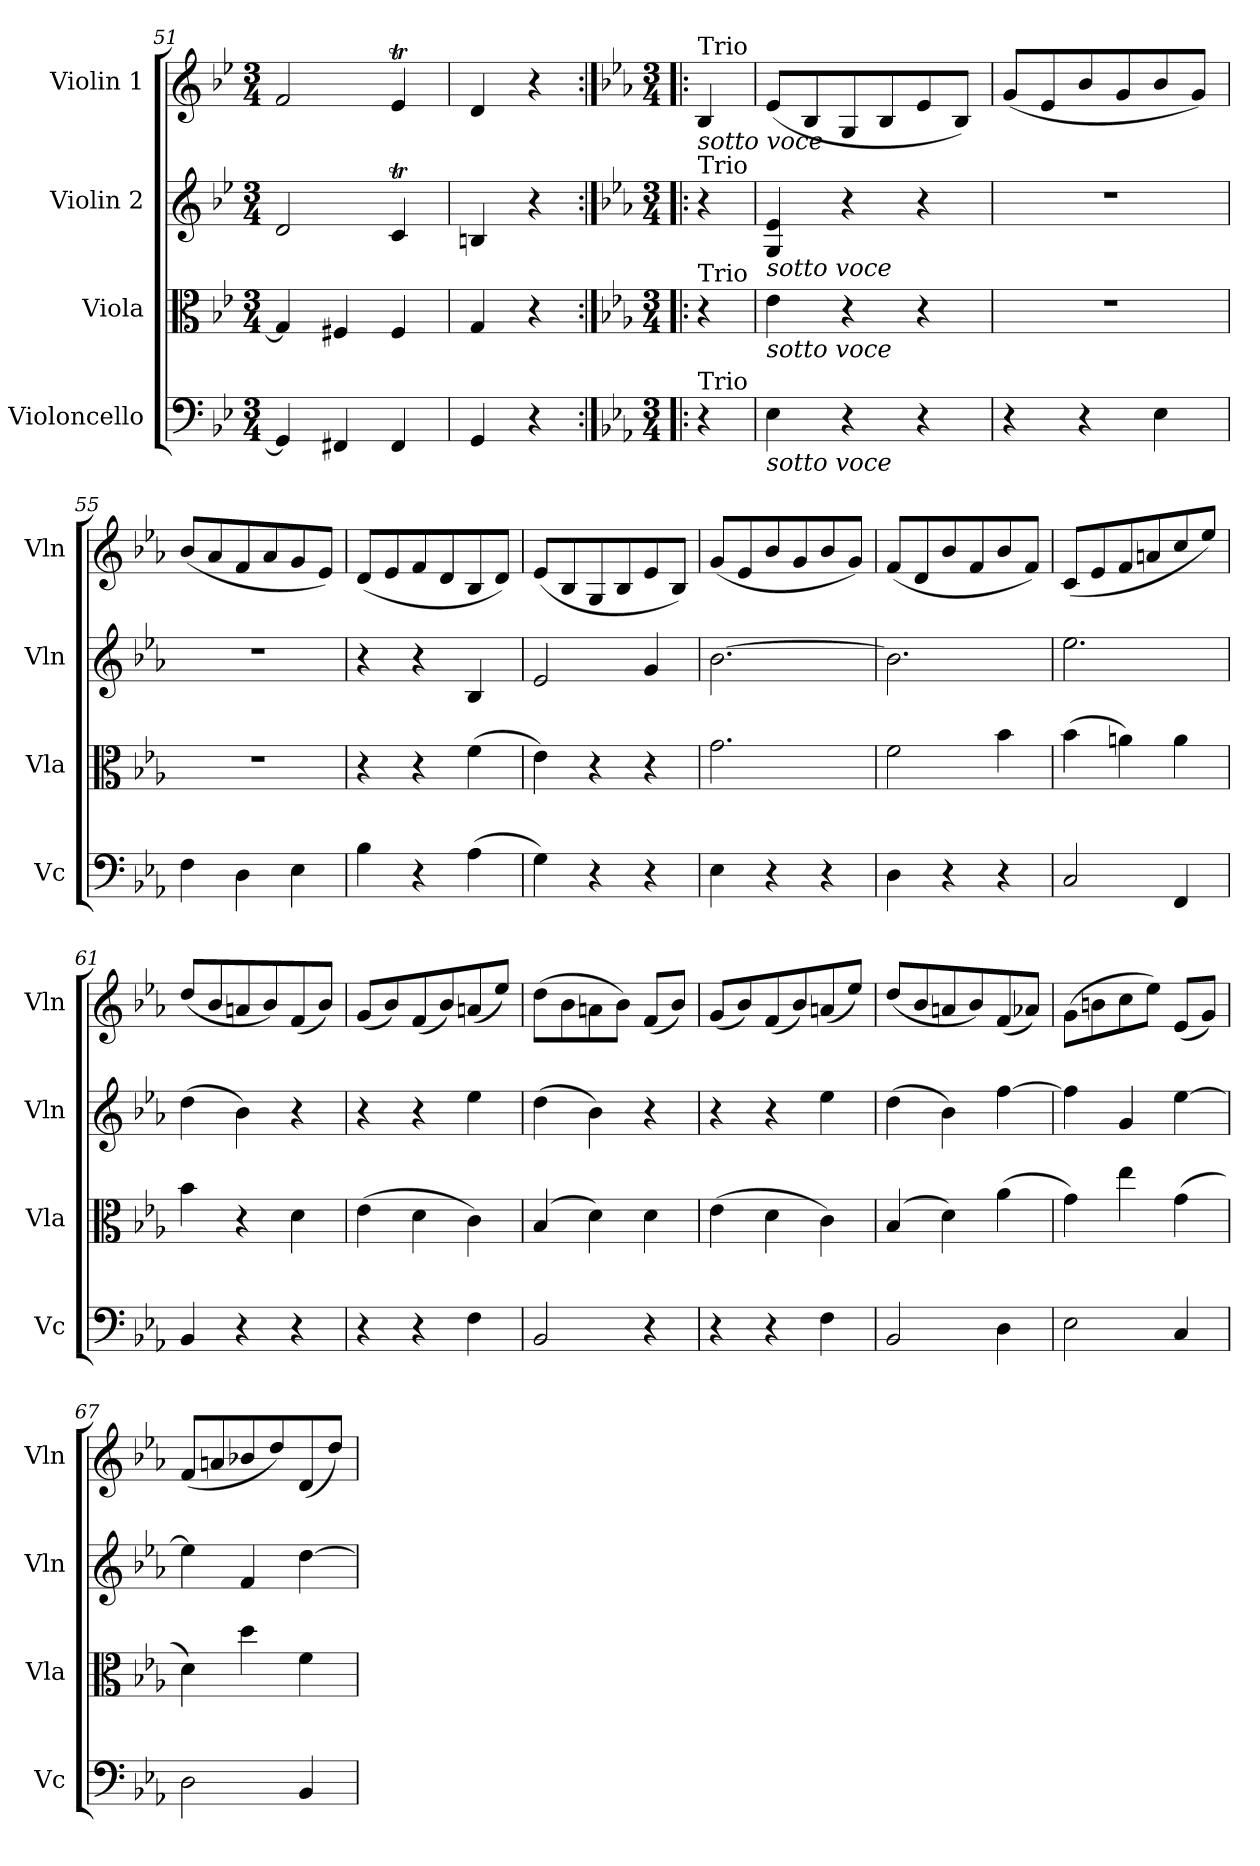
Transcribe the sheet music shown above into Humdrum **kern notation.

**kern	**kern	**kern	**kern
*part4	*part3	*part2	*part1
*staff4	*staff3	*staff2	*staff1
*I"Violoncello	*I"Viola	*I"Violin 2	*I"Violin 1
*I'Vc	*I'Vla	*I'Vln	*I'Vln
*clefF4	*clefC3	*clefG2	*clefG2
*k[b-e-]	*k[b-e-]	*k[b-e-]	*k[b-e-]
*M3/4	*M3/4	*M3/4	*M3/4
=51	=51	=51	=51
4GG/]	4G/]	2d/	2f/
4FF#X/	4F#X/	.	.
4FF#/	4F#/	4cT/	4e-T/
=51X2	=51X2	=51X2	=51X2
4GG/	4G/	4Bn/	4d/
4r	4r	4r	4r
!!LO:LB:g=z
=52:|!|:	=52:|!|:	=52:|!|:	=52:|!|:
*k[b-e-a-]	*k[b-e-a-]	*k[b-e-a-]	*k[b-e-a-]
*M3/4	*M3/4	*M3/4	*M3/4
!	!	!	!LO:TX:a:t=Trio
!	!	!	!LO:TX:b:i:t=sotto voce
!	!	!LO:TX:a:t=Trio	!
!	!LO:TX:a:t=Trio	!	!
!LO:TX:a:t=Trio	!	!	!
4r	4r	4r	4B-/
=53	=53	=53	=53
!	!	!LO:TX:b:i:t=sotto voce	!
!	!LO:TX:b:i:t=sotto voce	!	!
!LO:TX:b:i:t=sotto voce	!	!	!
4E-\	4e-\	4G/ 4e-/	(8e-/L
.	.	.	8B-/
4r	4r	4r	8G/
.	.	.	8B-/
4r	4r	4r	8e-/
.	.	.	8B-/J)
=54	=54	=54	=54
4r	2.r	2.r	(8g/L
.	.	.	8e-/
4r	.	.	8b-/
.	.	.	8g/
4E-\	.	.	8b-/
.	.	.	8g/J)
=55	=55	=55	=55
4F\	2.r	2.r	(8b-/L
.	.	.	8a-/
4D\	.	.	8f/
.	.	.	8a-/
4E-\	.	.	8g/
.	.	.	8e-/J)
=56	=56	=56	=56
4B-\	4r	4r	(8d/L
.	.	.	8e-/
4r	4r	4r	8f/
.	.	.	8d/
(4A-\	(4f\	4B-/	8B-/
.	.	.	8d/J)
=57	=57	=57	=57
4G\)	4e-\)	2e-/	(8e-/L
.	.	.	8B-/
4r	4r	.	8G/
.	.	.	8B-/
4r	4r	4g/	8e-/
.	.	.	8B-/J)
!!LO:LB:g=z
=58	=58	=58	=58
4E-\	2.g\	[2.b-\	(8g/L
.	.	.	8e-/
4r	.	.	8b-/
.	.	.	8g/
4r	.	.	8b-/
.	.	.	8g/J)
=59	=59	=59	=59
4D\	2f\	2.b-\]	(8f/L
.	.	.	8d/
4r	.	.	8b-/
.	.	.	8f/
4r	4b-\	.	8b-/
.	.	.	8f/J)
=60	=60	=60	=60
2C/	(4b-\	2.ee-\	(8c/L
.	.	.	8e-/
.	4an\)	.	8f/
.	.	.	8an/
4FF/	4a\	.	8cc/
.	.	.	8ee-/J)
=61	=61	=61	=61
4BB-/	4b-\	(4dd\	(8dd/L
.	.	.	8b-/
4r	4r	4b-\)	8an/
.	.	.	8b-/)
4r	4d\	4r	(8f/
.	.	.	8b-/J)
=62	=62	=62	=62
4r	(4e-\	4r	(8g/L
.	.	.	8b-/)
4r	4d\	4r	(8f/
.	.	.	8b-/)
4F\	4c\)	4ee-\	(8an/
.	.	.	8ee-/J)
!!LO:PB:g=z
=63	=63	=63	=63
2BB-/	(4B-/	(4dd\	(8dd\L
.	.	.	8b-\
.	4d\)	4b-\)	8an\
.	.	.	8b-\J)
4r	4d\	4r	(8f/L
.	.	.	8b-/J)
=64	=64	=64	=64
4r	(4e-\	4r	(8g/L
.	.	.	8b-/)
4r	4d\	4r	(8f/
.	.	.	8b-/)
4F\	4c\)	4ee-\	(8an/
.	.	.	8ee-/J)
=65	=65	=65	=65
2BB-/	(4B-/	(4dd\	(8dd/L
.	.	.	8b-/
.	4d\)	4b-\)	8an/
.	.	.	8b-/)
4D\	(4a-\	[4ff\	(8f/
.	.	.	8a-X/J)
=66	=66	=66	=66
2E-\	4g\)	4ff\]	(8g\L
.	.	.	8bn\
.	4ee-\	4g/	8cc\
.	.	.	8ee-\J)
4C/	(4g\	[4ee-\	(8e-/L
.	.	.	8g/J)
=67	=67	=67	=67
2D\	4d\)	4ee-\]	(8f/L
.	.	.	8an/
.	4dd\	4f/	8b-X/
.	.	.	8dd/)
4BB-/	4f\	[4dd\	(8d/
.	.	.	8dd/J)
=	=	=	=
*-	*-	*-	*-
